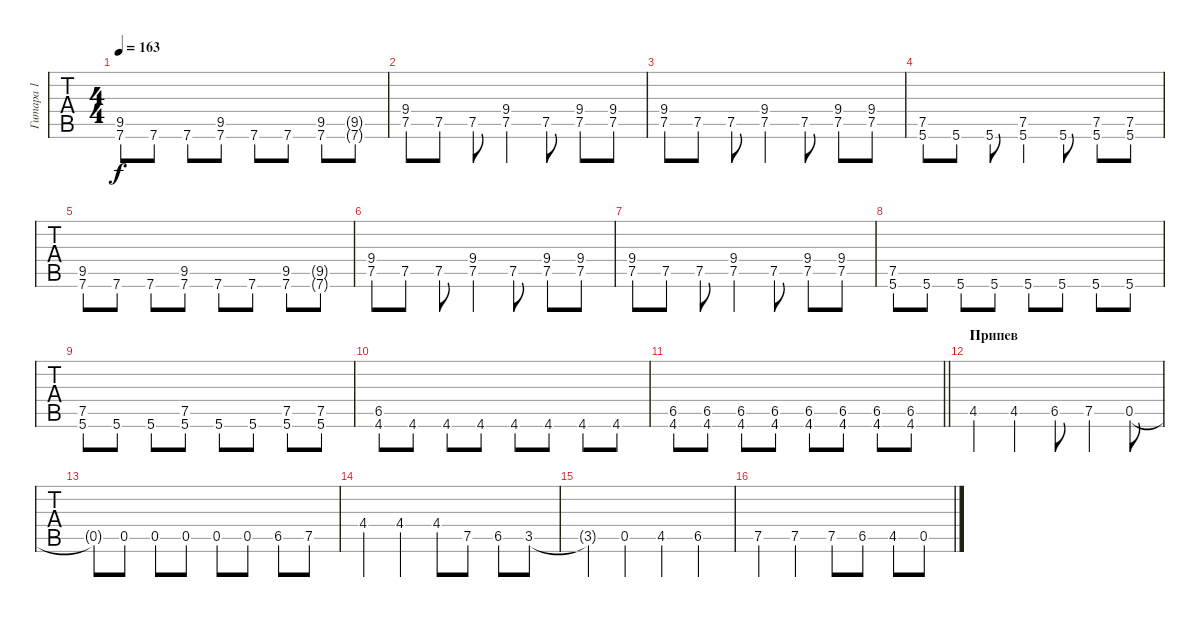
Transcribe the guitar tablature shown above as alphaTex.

\track ("Гитара 1" "Гитара 1") {instrument distortionguitar}
\staff {tabs}
\tuning (E4 B3 G3 D3 A2 E2) {hide}
\ts (4 4)
\tempo 163
\clef g2
\ks c
(9.5 7.6).8{dy f} 7.6.8 7.6.8 (9.5 7.6).8 7.6.8 7.6.8 (9.5 7.6).8 (9.5{g} 7.6{g}).8 |
(9.4 7.5).8 7.5.8 7.5.8 (9.4 7.5).4 7.5.8 (9.4 7.5).8 (9.4 7.5).8 |
(9.4 7.5).8 7.5.8 7.5.8 (9.4 7.5).4 7.5.8 (9.4 7.5).8 (9.4 7.5).8 |
(7.5 5.6).8 5.6.8 5.6.8 (7.5 5.6).4 5.6.8 (7.5 5.6).8 (7.5 5.6).8 |
(9.5 7.6).8 7.6.8 7.6.8 (9.5 7.6).8 7.6.8 7.6.8 (9.5 7.6).8 (9.5{g} 7.6{g}).8 |
(9.4 7.5).8 7.5.8 7.5.8 (9.4 7.5).4 7.5.8 (9.4 7.5).8 (9.4 7.5).8 |
(9.4 7.5).8 7.5.8 7.5.8 (9.4 7.5).4 7.5.8 (9.4 7.5).8 (9.4 7.5).8 |
(7.5 5.6).8 5.6.8 5.6.8 5.6.8 5.6.8 5.6.8 5.6.8 5.6.8 |
(7.5 5.6).8 5.6.8 5.6.8 (7.5 5.6).8 5.6.8 5.6.8 (7.5 5.6).8 (7.5 5.6).8 |
(6.5 4.6).8 4.6.8 4.6.8 4.6.8 4.6.8 4.6.8 4.6.8 4.6.8 |
\barLineRight lightlight
(6.5 4.6).8 (6.5 4.6).8 (6.5 4.6).8 (6.5 4.6).8 (6.5 4.6).8 (6.5 4.6).8 (6.5 4.6).8 (6.5 4.6).8 |
\section ("" "Припев")
4.5.4 4.5.4 6.5.8 7.5.4 0.5.8 |
0.5{t}.8 0.5.8 0.5.8 0.5.8 0.5.8 0.5.8 6.5.8 7.5.8 |
4.4.4 4.4.4 4.4.8 7.5.8 6.5.8 3.5.8 |
3.5{t}.4 0.5.4 4.5.4 6.5.4 |
7.5.4 7.5.4 7.5.8 6.5.8 4.5.8 0.5.8
